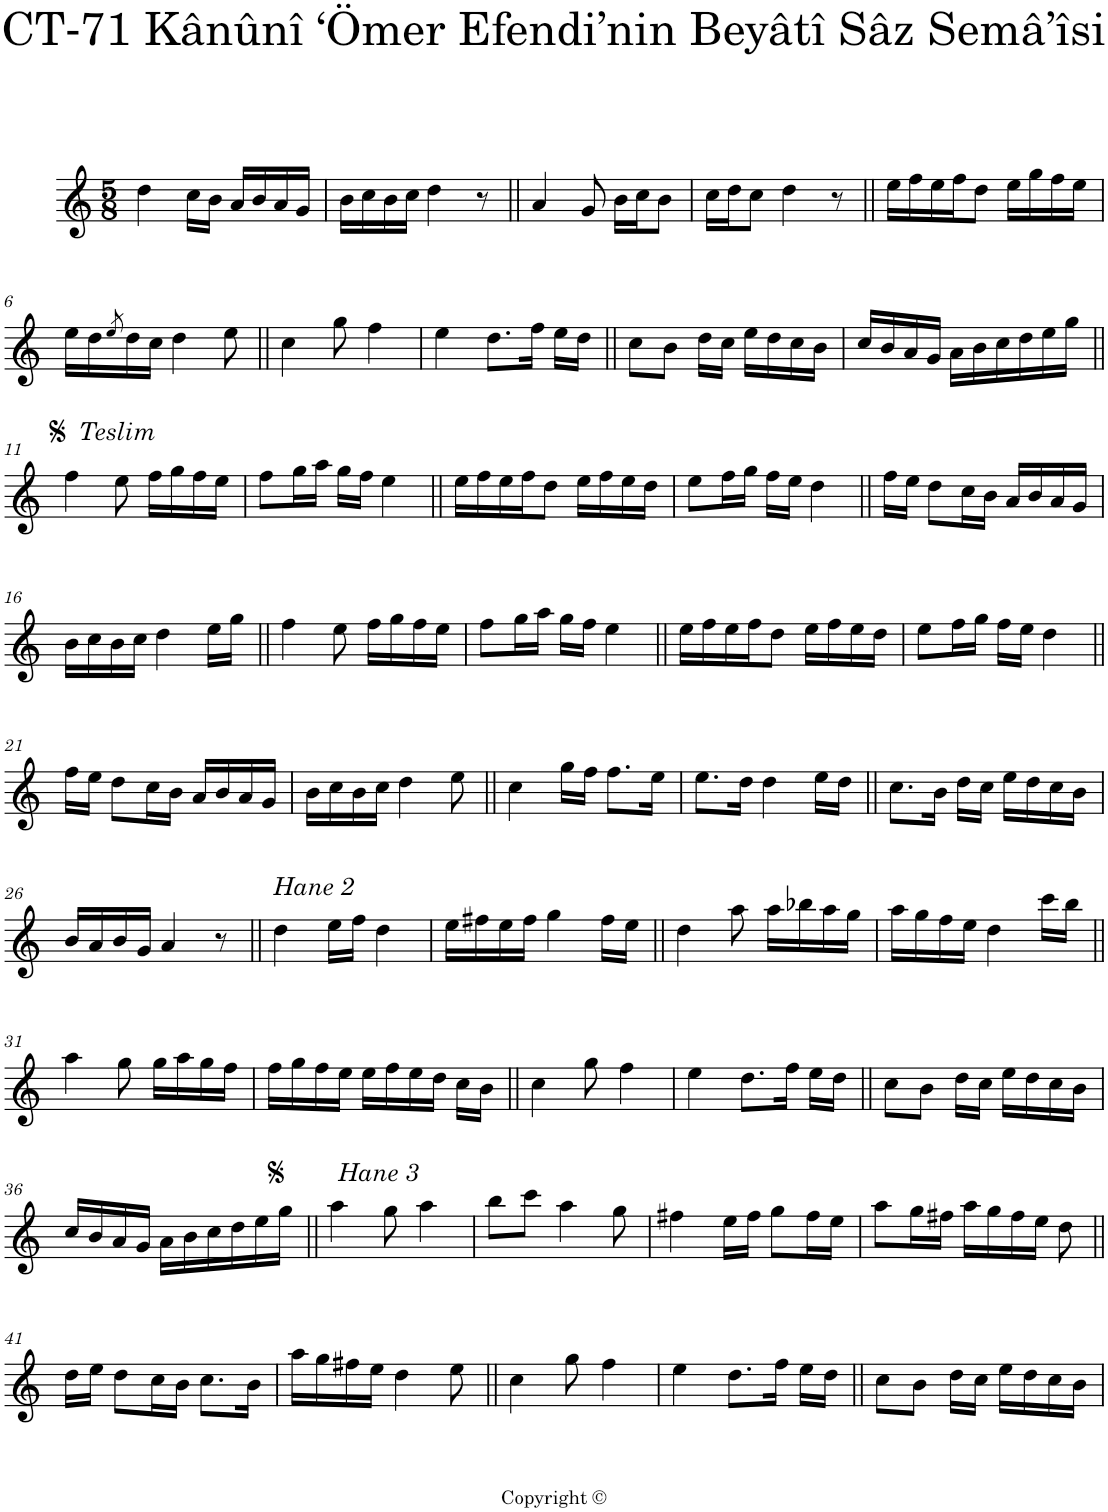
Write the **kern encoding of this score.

**kern
*part1
*staff1
*I"Piano
*I'Pno
*clefG2
*k[]
*M5/8
=1
4dd\
16cc\LL
16b\JJ
16a/LL
16b/
16a/
16g/JJ
=2
16b\LL
16cc\
16b\
16cc\JJ
4dd\
8r
=3||
4a/
8g/
16b\LL
16cc\J
8b\J
=4
16cc\LL
16dd\J
8cc\J
4dd\
8r
=5||
16ee\LL
16ff\
16ee\
16ff\J
8dd\J
16ee\LL
16gg\
16ff\
16ee\JJ
!!LO:LB:g=z
=6
16ee\LL
16dd\
8qee/
16dd\
16cc\JJ
4dd\
8ee\
=7||
4cc\
8gg\
4ff\
=8
4ee\
8.dd\L
16ff\Jk
16ee\LL
16dd\JJ
=9||
8cc\L
8b\J
16dd\LL
16cc\JJ
16ee\LL
16dd\
16cc\
16b\JJ
=10
16cc/LL
16b/
16a/
16g/JJ
16a\LL
16b\
16cc\
16dd\
16ee\
16gg\JJ
!!LO:LB:g=z
=11||
!LO:TX:a:i:t=Teslim
4ff\
8ee\
16ff\LL
16gg\
16ff\
16ee\JJ
=12
8ff\L
16gg\L
16aa\JJ
16gg\LL
16ff\JJ
4ee\
=13||
16ee\LL
16ff\
16ee\
16ff\J
8dd\J
16ee\LL
16ff\
16ee\
16dd\JJ
=14
8ee\L
16ff\L
16gg\JJ
16ff\LL
16ee\JJ
4dd\
=15||
16ff\LL
16ee\JJ
8dd\L
16cc\L
16b\JJ
16a/LL
16b/
16a/
16g/JJ
!!LO:LB:g=z
=16
16b\LL
16cc\
16b\
16cc\JJ
4dd\
16ee\LL
16gg\JJ
=17||
4ff\
8ee\
16ff\LL
16gg\
16ff\
16ee\JJ
=18
8ff\L
16gg\L
16aa\JJ
16gg\LL
16ff\JJ
4ee\
=19||
16ee\LL
16ff\
16ee\
16ff\J
8dd\J
16ee\LL
16ff\
16ee\
16dd\JJ
=20
8ee\L
16ff\L
16gg\JJ
16ff\LL
16ee\JJ
4dd\
!!LO:LB:g=z
=21||
16ff\LL
16ee\JJ
8dd\L
16cc\L
16b\JJ
16a/LL
16b/
16a/
16g/JJ
=22
16b\LL
16cc\
16b\
16cc\JJ
4dd\
8ee\
=23||
4cc\
16gg\LL
16ff\JJ
8.ff\L
16ee\Jk
=24
8.ee\L
16dd\Jk
4dd\
16ee\LL
16dd\JJ
=25||
8.cc\L
16b\Jk
16dd\LL
16cc\JJ
16ee\LL
16dd\
16cc\
16b\JJ
!!LO:LB:g=z
=26
16b/LL
16a/
16b/
16g/JJ
4a/
8r
=27||
!LO:TX:a:i:t=Hane 2
4dd\
16ee\LL
16ff\JJ
4dd\
=28
16ee\LL
16ff#X\
16ee\
16ff#\JJ
4gg\
16ff#\LL
16ee\JJ
=29||
4dd\
8aa\
16aa\LL
16bb-X\
16aa\
16gg\JJ
=30
16aa\LL
16gg\
16ff\
16ee\JJ
4dd\
16ccc\LL
16bb\JJ
!!LO:LB:g=z
=31||
4aa\
8gg\
16gg\LL
16aa\
16gg\
16ff\JJ
=32
16ff\LL
16gg\
16ff\
16ee\JJ
16ee\LL
16ff\
16ee\
16dd\JJ
16cc\LL
16b\JJ
=33||
4cc\
8gg\
4ff\
=34
4ee\
8.dd\L
16ff\Jk
16ee\LL
16dd\JJ
=35||
8cc\L
8b\J
16dd\LL
16cc\JJ
16ee\LL
16dd\
16cc\
16b\JJ
!!LO:LB:g=z
=36
16cc/LL
16b/
16a/
16g/JJ
16a\LL
16b\
16cc\
16dd\
16ee\
16gg\JJ
=37||
!LO:TX:a:i:t=Hane 3
4aa\
8gg\
4aa\
=38
8bb\L
8ccc\J
4aa\
8gg\
=39
4ff#X\
16ee\LL
16ff#\JJ
8gg\L
16ff#\L
16ee\JJ
=40
8aa\L
16gg\L
16ff#X\JJ
16aa\LL
16gg\
16ff#\
16ee\JJ
8dd\
!!LO:LB:g=z
=41||
16dd\LL
16ee\JJ
8dd\L
16cc\L
16b\JJ
8.cc\L
16b\Jk
=42
16aa\LL
16gg\
16ff#X\
16ee\JJ
4dd\
8ee\
=43||
4cc\
8gg\
4ff\
=44
4ee\
8.dd\L
16ff\Jk
16ee\LL
16dd\JJ
=45||
8cc\L
8b\J
16dd\LL
16cc\JJ
16ee\LL
16dd\
16cc\
16b\JJ
=
*-
